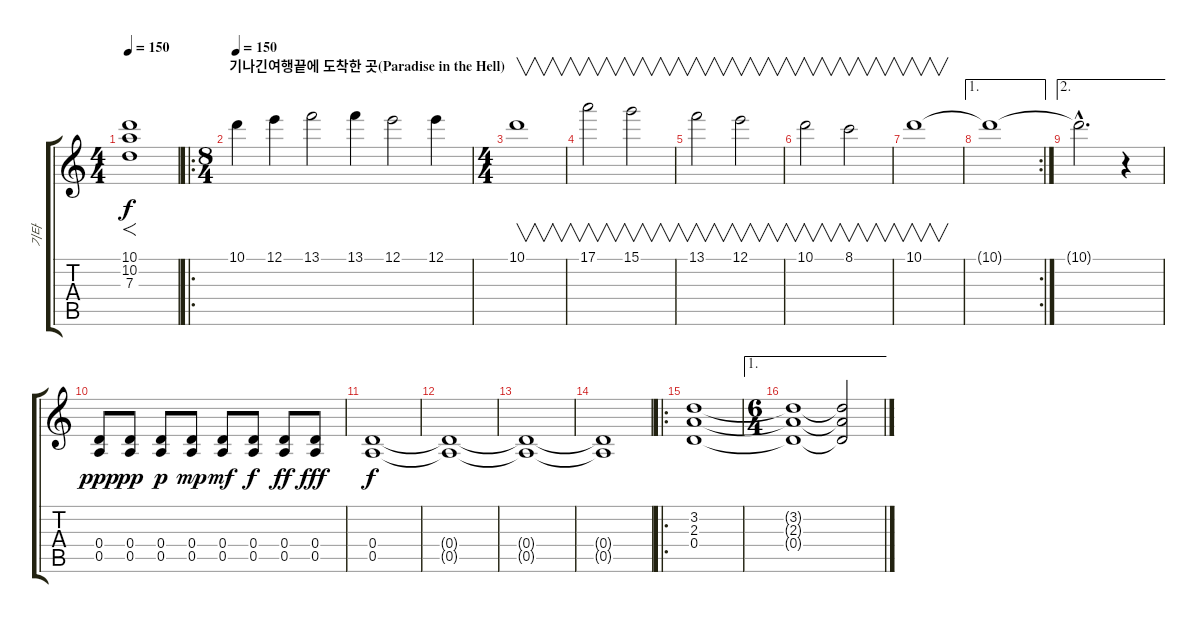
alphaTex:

\track ("기타" "기타") {instrument distortionguitar}
\staff {score tabs}
\tuning (E4 B3 G3 D3 A2 E2) {hide}
\ts (4 4)
\tempo 150
\clef g2
\ks c
(10.1{t} 10.2{t} 7.3{t}).1{f dy f} |
\ro
\ts (8 4)
\section ("" "기나긴여행끝에 도착한 곳(Paradise in the Hell)")
\tempo 150
10.1.4 12.1.4 13.1.2 13.1.4 12.1.2 12.1.4 |
\ts (4 4)
10.1.1{v} |
17.1.2{v} 15.1.2{v} |
13.1.2{v} 12.1.2{v} |
10.1.2{v} 8.1.2{v} |
10.1.1{v} |
\ae 1
\rc 2
10.1{t}.1 |
\ae 2
10.1{hac t}.2{d} r.4 |
(0.4 0.5).8{dy ppp} (0.4 0.5).8{dy pp} (0.4 0.5).8{dy p} (0.4 0.5).8{dy mp} (0.4 0.5).8{dy mf} (0.4 0.5).8{dy f} (0.4 0.5).8{dy ff} (0.4 0.5).8{dy fff} |
(0.4 0.5).1{dy f} |
(0.4{t} 0.5{t}).1 |
(0.4{t} 0.5{t}).1 |
(0.4{t} 0.5{t}).1 |
\ro
(3.2 2.3 0.4).1 |
\ae 1
\ts (6 4)
(3.2{t} 2.3{t} 0.4{t}).1 (3.2{t} 2.3{t} 0.4{t}).2
